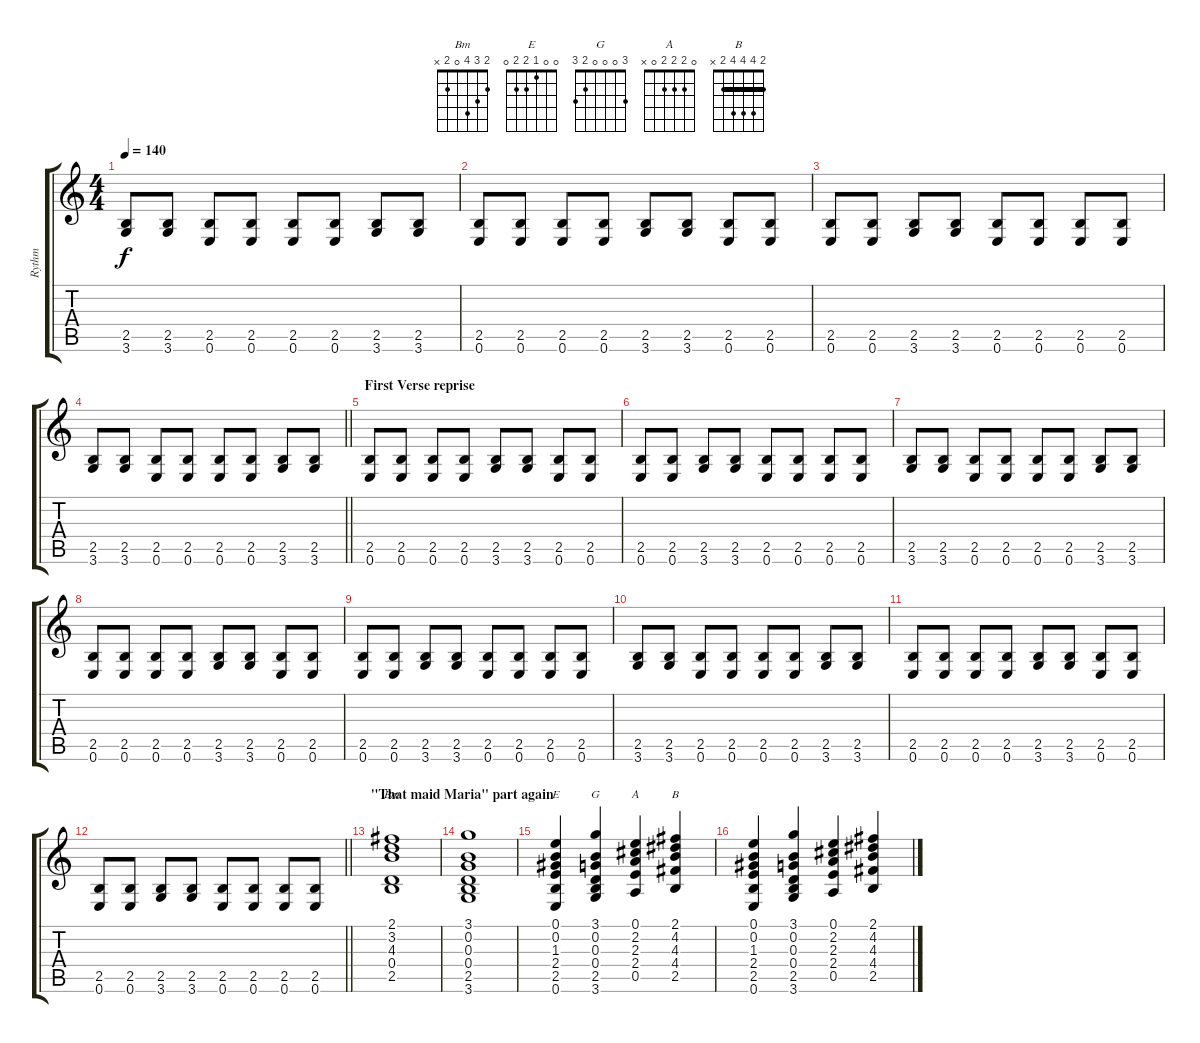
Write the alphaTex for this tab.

\track ("Rythm" "Rythm") {instrument acousticguitarsteel}
\staff {score tabs}
\tuning (E4 B3 G3 D3 A2 E2) {hide}
\chord ("Bm" 2 3 4 0 2 x)
\chord ("E" 0 0 1 2 2 0)
\chord ("G" 3 0 0 0 2 3)
\chord ("A" 0 2 2 2 0 x)
\chord ("B" 2 4 4 4 2 x) {barre 2}
\ts (4 4)
\tempo 140
\clef g2
\ks c
(2.5 3.6).8{dy f} (2.5 3.6).8 (2.5 0.6).8 (2.5 0.6).8 (2.5 0.6).8 (2.5 0.6).8 (2.5 3.6).8 (2.5 3.6).8 |
(2.5 0.6).8 (2.5 0.6).8 (2.5 0.6).8 (2.5 0.6).8 (2.5 3.6).8 (2.5 3.6).8 (2.5 0.6).8 (2.5 0.6).8 |
(2.5 0.6).8 (2.5 0.6).8 (2.5 3.6).8 (2.5 3.6).8 (2.5 0.6).8 (2.5 0.6).8 (2.5 0.6).8 (2.5 0.6).8 |
\barLineRight lightlight
(2.5 3.6).8 (2.5 3.6).8 (2.5 0.6).8 (2.5 0.6).8 (2.5 0.6).8 (2.5 0.6).8 (2.5 3.6).8 (2.5 3.6).8 |
\section ("" "First Verse reprise")
(2.5 0.6).8 (2.5 0.6).8 (2.5 0.6).8 (2.5 0.6).8 (2.5 3.6).8 (2.5 3.6).8 (2.5 0.6).8 (2.5 0.6).8 |
(2.5 0.6).8 (2.5 0.6).8 (2.5 3.6).8 (2.5 3.6).8 (2.5 0.6).8 (2.5 0.6).8 (2.5 0.6).8 (2.5 0.6).8 |
(2.5 3.6).8 (2.5 3.6).8 (2.5 0.6).8 (2.5 0.6).8 (2.5 0.6).8 (2.5 0.6).8 (2.5 3.6).8 (2.5 3.6).8 |
(2.5 0.6).8 (2.5 0.6).8 (2.5 0.6).8 (2.5 0.6).8 (2.5 3.6).8 (2.5 3.6).8 (2.5 0.6).8 (2.5 0.6).8 |
(2.5 0.6).8 (2.5 0.6).8 (2.5 3.6).8 (2.5 3.6).8 (2.5 0.6).8 (2.5 0.6).8 (2.5 0.6).8 (2.5 0.6).8 |
(2.5 3.6).8 (2.5 3.6).8 (2.5 0.6).8 (2.5 0.6).8 (2.5 0.6).8 (2.5 0.6).8 (2.5 3.6).8 (2.5 3.6).8 |
(2.5 0.6).8 (2.5 0.6).8 (2.5 0.6).8 (2.5 0.6).8 (2.5 3.6).8 (2.5 3.6).8 (2.5 0.6).8 (2.5 0.6).8 |
\barLineRight lightlight
(2.5 0.6).8 (2.5 0.6).8 (2.5 3.6).8 (2.5 3.6).8 (2.5 0.6).8 (2.5 0.6).8 (2.5 0.6).8 (2.5 0.6).8 |
\section ("" "\"That maid Maria\" part again")
(2.1 3.2 4.3 0.4 2.5).1{ch "Bm"} |
(3.1 0.2 0.3 0.4 2.5 3.6).1 |
(0.1 0.2 1.3 2.4 2.5 0.6).4{ch "E"} (3.1 0.2 0.3 0.4 2.5 3.6).4{ch "G"} (0.1 2.2 2.3 2.4 0.5).4{ch "A"} (2.1 4.2 4.3 4.4 2.5).4{ch "B"} |
(0.1 0.2 1.3 2.4 2.5 0.6).4 (3.1 0.2 0.3 0.4 2.5 3.6).4 (0.1 2.2 2.3 2.4 0.5).4 (2.1 4.2 4.3 4.4 2.5).4
